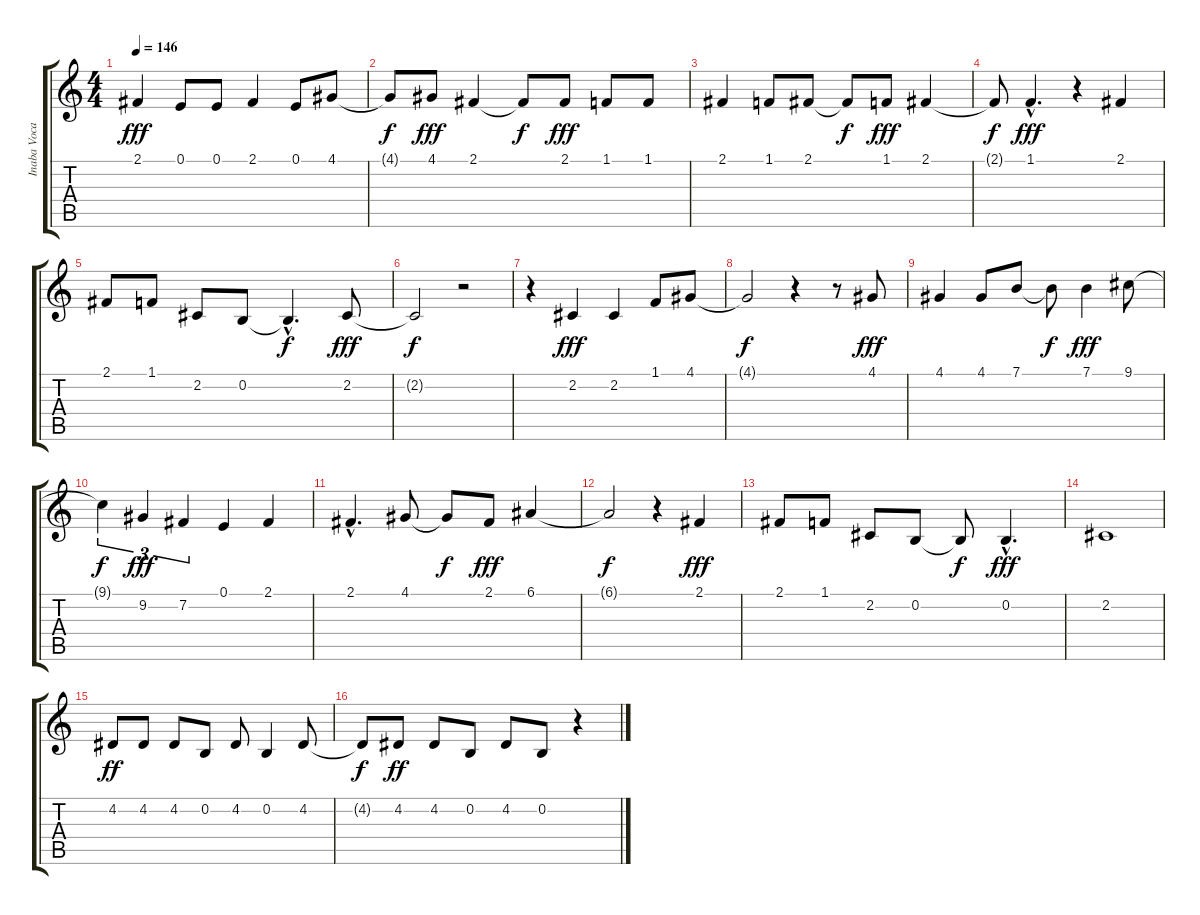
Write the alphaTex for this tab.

\track ("Inaba Vocals" "Inaba Voca") {instrument lead6voice}
\staff {score tabs}
\tuning (E4 B3 G3 D3 A2 E2) {hide}
\ts (4 4)
\tempo 146
\clef g2
\ks c
2.1.4{dy fff} 0.1.8 0.1.8 2.1.4 0.1.8 4.1.8 |
4.1{t}.8{dy f} 4.1.8{dy fff} 2.1.4 2.1{t}.8{dy f} 2.1.8{dy fff} 1.1.8 1.1.8 |
2.1.4 1.1.8 2.1.8 2.1{t}.8{dy f} 1.1.8{dy fff} 2.1.4 |
2.1{t}.8{dy f} 1.1{hac}.4{d dy fff} r.4 2.1.4 |
2.1.8 1.1.8 2.2.8 0.2.8 0.2{hac t}.4{d dy f} 2.2.8{dy fff} |
2.2{t}.2{dy f} r.2 |
r.4 2.2.4{dy fff} 2.2.4 1.1.8 4.1.8 |
4.1{t}.2{dy f} r.4 r.8 4.1.8{dy fff} |
4.1.4 4.1.8 7.1.8 7.1{t}.8{dy f} 7.1.4{dy fff} 9.1.8 |
9.1{t}.4{tu (3 2) dy f} 9.2.4{tu (3 2) dy fff} 7.2.4{tu (3 2)} 0.1.4 2.1.4 |
2.1{hac}.4{d} 4.1.8 4.1{t}.8{dy f} 2.1.8{dy fff} 6.1.4 |
6.1{t}.2{dy f} r.4 2.1.4{dy fff} |
2.1.8 1.1.8 2.2.8 0.2.8 0.2{t}.8{dy f} 0.2{hac}.4{d dy fff} |
2.2.1 |
4.2.8{dy ff} 4.2.8 4.2.8 0.2.8 4.2.8 0.2.4 4.2.8 |
4.2{t}.8{dy f} 4.2.8{dy ff} 4.2.8 0.2.8 4.2.8 0.2.8 r.4
